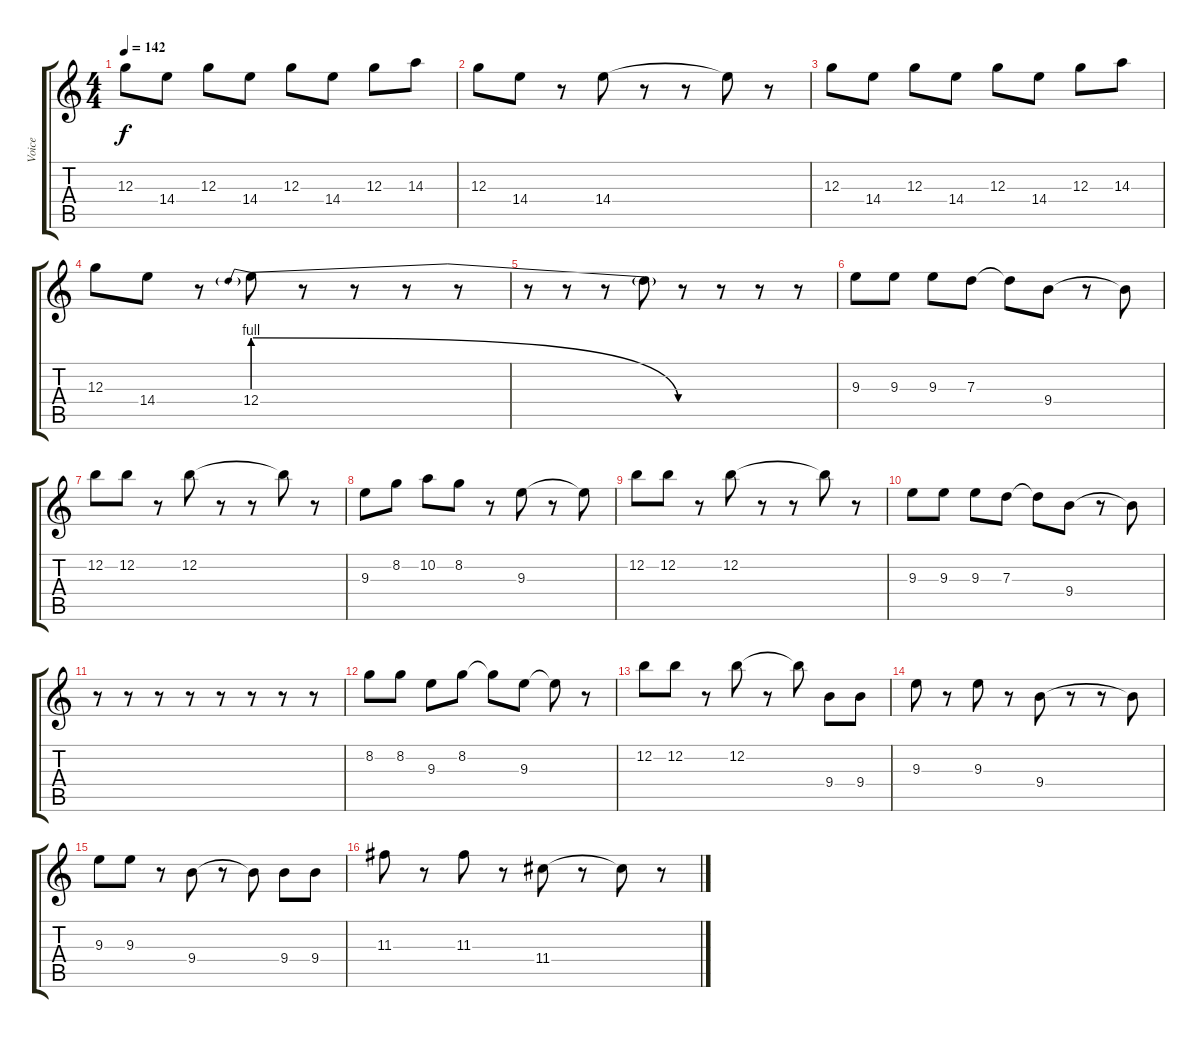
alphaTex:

\track ("Voice" "Voice") {instrument acousticguitarnylon}
\staff {score tabs}
\tuning (E4 B3 G3 D3 A2 E2) {hide}
\ts (4 4)
\tempo 142
\clef g2
\ks c
12.3.8{dy f} 14.4.8 12.3.8 14.4.8 12.3.8 14.4.8 12.3.8 14.3.8 |
12.3.8 14.4.8 r.8 14.4.8 r.8 r.8 14.4{t}.8 r.8 |
12.3.8 14.4.8 12.3.8 14.4.8 12.3.8 14.4.8 12.3.8 14.3.8 |
12.3.8 14.4.8 r.8 12.4{be (prebendrelease 0 4 60 0)}.8 r.8 r.8 r.8 r.8 |
r.8 r.8 r.8 12.4{t}.8 r.8 r.8 r.8 r.8 |
9.3.8 9.3.8 9.3.8 7.3.8 7.3{t}.8 9.4.8 r.8 9.4{t}.8 |
12.2.8 12.2.8 r.8 12.2.8 r.8 r.8 12.2{t}.8 r.8 |
9.3.8 8.2.8 10.2.8 8.2.8 r.8 9.3.8 r.8 9.3{t}.8 |
12.2.8 12.2.8 r.8 12.2.8 r.8 r.8 12.2{t}.8 r.8 |
9.3.8 9.3.8 9.3.8 7.3.8 7.3{t}.8 9.4.8 r.8 9.4{t}.8 |
r.8 r.8 r.8 r.8 r.8 r.8 r.8 r.8 |
8.2.8 8.2.8 9.3.8 8.2.8 8.2{t}.8 9.3.8 9.3{t}.8 r.8 |
12.2.8 12.2.8 r.8 12.2.8 r.8 12.2{t}.8 9.4.8 9.4.8 |
9.3.8 r.8 9.3.8 r.8 9.4.8 r.8 r.8 9.4{t}.8 |
9.3.8 9.3.8 r.8 9.4.8 r.8 9.4{t}.8 9.4.8 9.4.8 |
11.3.8 r.8 11.3.8 r.8 11.4.8 r.8 11.4{t}.8 r.8
